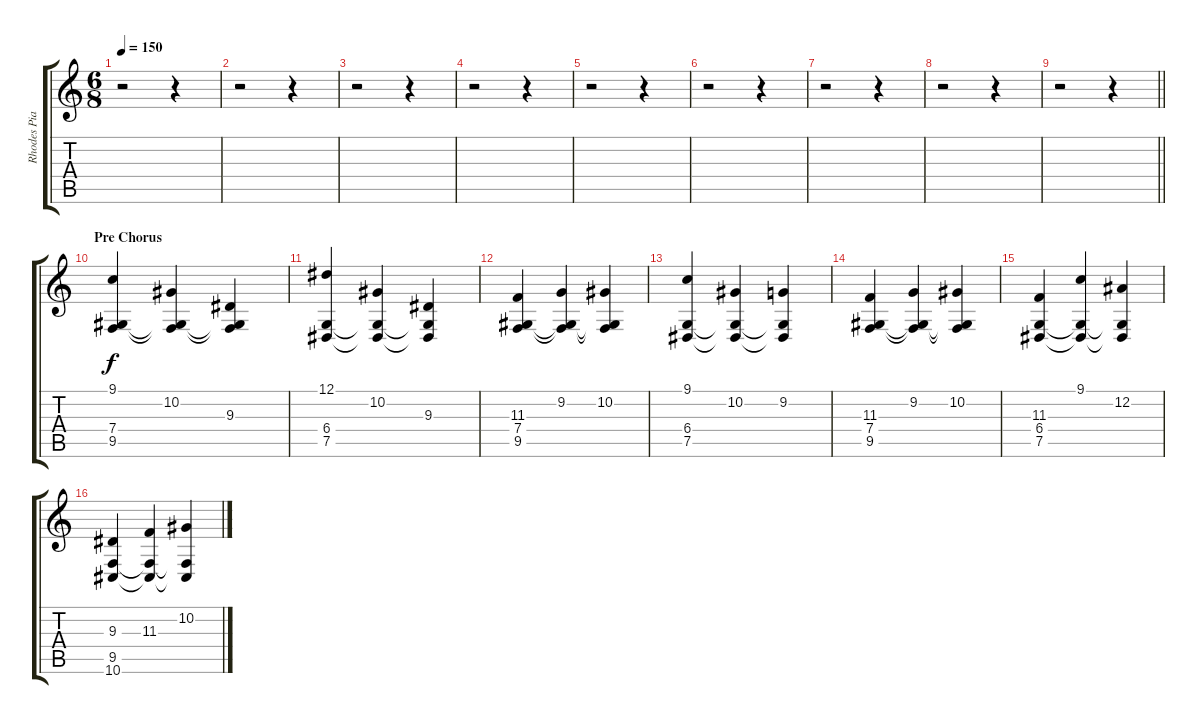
\track ("Rhodes Piano" "Rhodes Pia") {instrument electricpiano1}
\staff {score tabs}
\tuning (Eb4 Bb3 Gb3 Db3 Ab2 Eb2) {hide}
\ts (6 8)
\tempo 150
\clef g2
\ks c
r.2{dy f} r.4 |
r.2 r.4 |
r.2 r.4 |
r.2 r.4 |
r.2 r.4 |
r.2 r.4 |
r.2 r.4 |
r.2 r.4 |
\barLineRight lightlight
r.2 r.4 |
\section ("" "Pre Chorus")
(9.1 7.4 9.5).4 (10.2 7.4{t} 9.5{t}).4 (9.3 7.4{t} 9.5{t}).4 |
(12.1 6.4 7.5).4 (10.2 6.4{t} 7.5{t}).4 (9.3 6.4{t} 7.5{t}).4 |
(11.3 7.4 9.5).4 (9.2 7.4{t} 9.5{t}).4 (10.2 7.4{t} 9.5{t}).4 |
(9.1 6.4 7.5).4 (10.2 6.4{t} 7.5{t}).4 (9.2 6.4{t} 7.5{t}).4 |
(11.3 7.4 9.5).4 (9.2 7.4{t} 9.5{t}).4 (10.2 7.4{t} 9.5{t}).4 |
(11.3 6.4 7.5).4 (9.1 6.4{t} 7.5{t}).4 (12.2 6.4{t} 7.5{t}).4 |
(9.3 9.5 10.6).4 (11.3 9.5{t} 10.6{t}).4 (10.2 9.5{t} 10.6{t}).4
